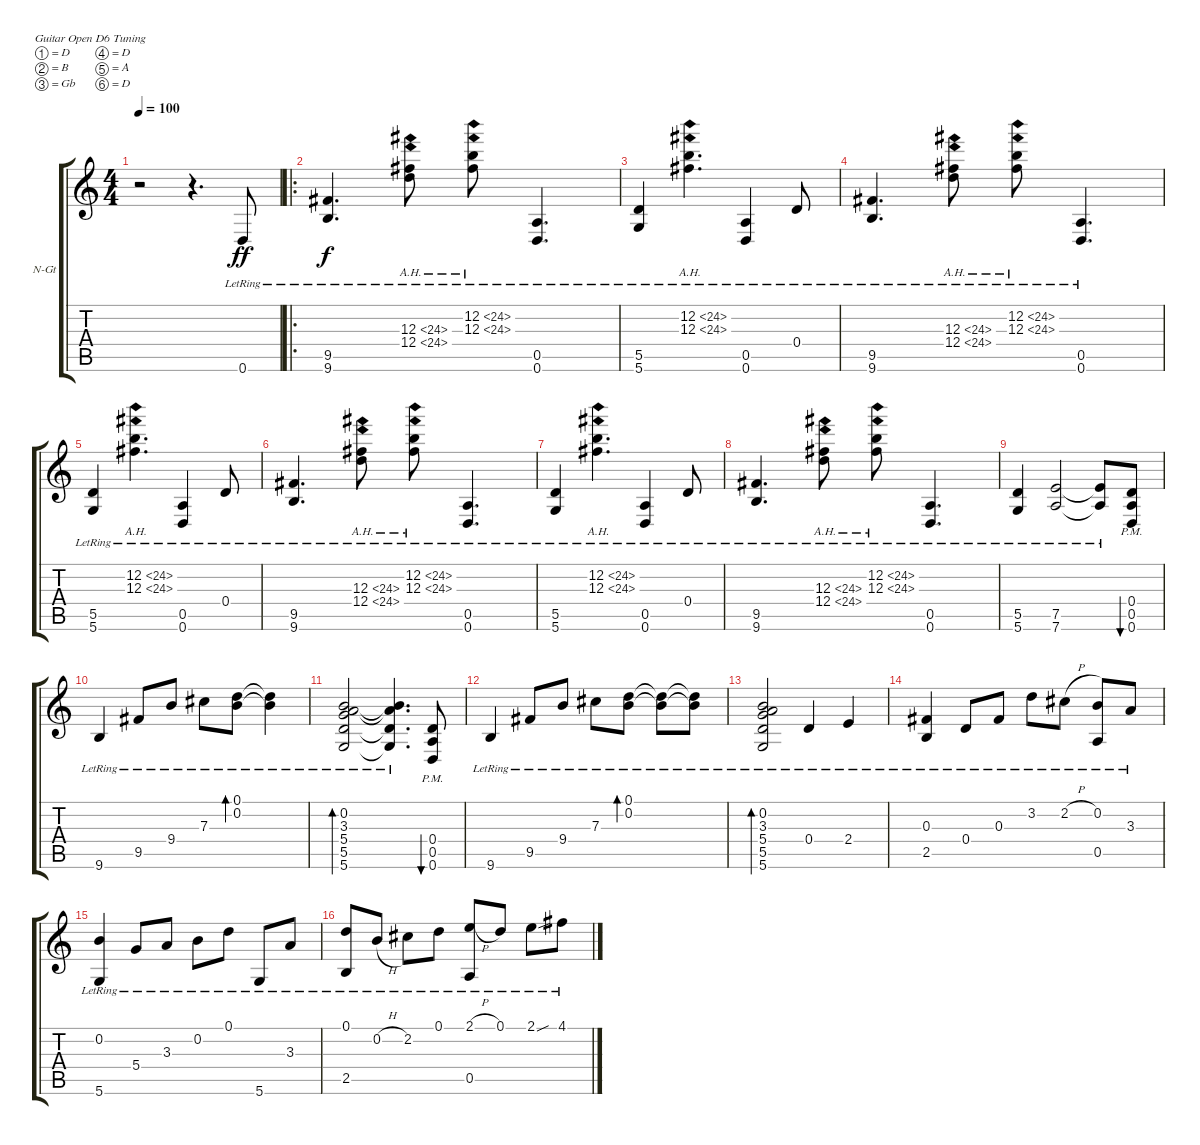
\bracketExtendMode groupsimilarinstruments
\firstSystemTrackNameOrientation horizontal
\otherSystemsTrackNameOrientation horizontal
\track ("Òô¹ì 1" "N-Gt") {instrument acousticguitarnylon}
\staff {score tabs}
\tuning (D4 B3 Gb3 D3 A2 D2)
\ts (4 4)
\beaming (8 2 2 2 2)
\tempo 100
\clef g2
\ks c
r.2{dy ff instrument acousticguitarnylon} r.4{d} 0.6{lr}.8 |
\ro
(9.5{lr} 9.6{lr}).4{d dy f} (12.3{ah 12 lr} 12.4{ah 12 lr}).8 (12.2{ah 12 lr} 12.3{ah 12 lr}).8 (0.5{lr} 0.6{lr}).4{d} |
(5.5{lr} 5.6{lr}).4 (12.2{ah 12 lr} 12.3{ah 12 lr}).4{d} (0.5{lr} 0.6{lr}).4 0.4{lr}.8 |
(9.5{lr} 9.6{lr}).4{d} (12.3{ah 12 lr} 12.4{ah 12 lr}).8 (12.2{ah 12 lr} 12.3{ah 12 lr}).8 (0.5{lr} 0.6{lr}).4{d} |
(5.5{lr} 5.6{lr}).4 (12.2{ah 12 lr} 12.3{ah 12 lr}).4{d} (0.5{lr} 0.6{lr}).4 0.4{lr}.8 |
(9.5{lr} 9.6{lr}).4{d} (12.3{ah 12 lr} 12.4{ah 12 lr}).8 (12.2{ah 12 lr} 12.3{ah 12 lr}).8 (0.5{lr} 0.6{lr}).4{d} |
(5.5{lr} 5.6{lr}).4 (12.2{ah 12 lr} 12.3{ah 12 lr}).4{d} (0.5{lr} 0.6{lr}).4 0.4{lr}.8 |
(9.5{lr} 9.6{lr}).4{d} (12.3{ah 12 lr} 12.4{ah 12 lr}).8 (12.2{ah 12 lr} 12.3{ah 12 lr}).8 (0.5{lr} 0.6{lr}).4{d} |
(5.5{lr} 5.6{lr}).4 (7.5{lr} 7.6{lr}).2 (7.5{lr t} 7.6{lr t}).8 (0.4{pm} 0.5{pm} 0.6{pm}).8{bu 118} |
9.6{lr}.4 9.5{lr}.8 9.4{lr}.8 7.3{lr}.8 (0.1{lr} 0.2{lr}).8{bd 120} (0.1{lr t} 0.2{lr t}).4 |
(0.2{lr} 3.3{lr} 5.4{lr} 5.5{lr} 5.6{lr}).2{bd 120} (0.2{lr t} 3.3{lr t} 5.5{lr t} 5.6{lr t}).4{d} (0.4{pm} 0.5{pm} 0.6{pm}).8{bu 121} |
9.6{lr}.4 9.5{lr}.8 9.4{lr}.8 7.3{lr}.8 (0.1{lr} 0.2{lr}).8{bd 118} (0.1{lr t} 0.2{lr t}).8 (0.1{lr t} 0.2{lr t}).8 |
(0.2{lr} 3.3{lr} 5.4{lr} 5.5{lr} 5.6{lr}).2{bd 120} 0.4{lr}.4 2.4{lr}.4 |
(0.3{lr} 2.5{lr}).4 0.4{lr}.8 0.3{lr}.8 3.2{lr}.8 2.2{h lr}.8 (0.2{lr} 0.5{lr}).8 3.3{lr}.8 |
(0.2{lr} 5.6{lr}).4 5.4{lr}.8 3.3{lr}.8 0.2{lr}.8 0.1{lr}.8 5.6{lr}.8 3.3{lr}.8 |
(0.1{lr} 2.5{lr}).8 0.2{h lr}.8 2.2{lr}.8 0.1{lr}.8 (2.1{h lr} 0.5{lr}).8 0.1{lr}.8 2.1{sou lr}.8 4.1{lr}.8
